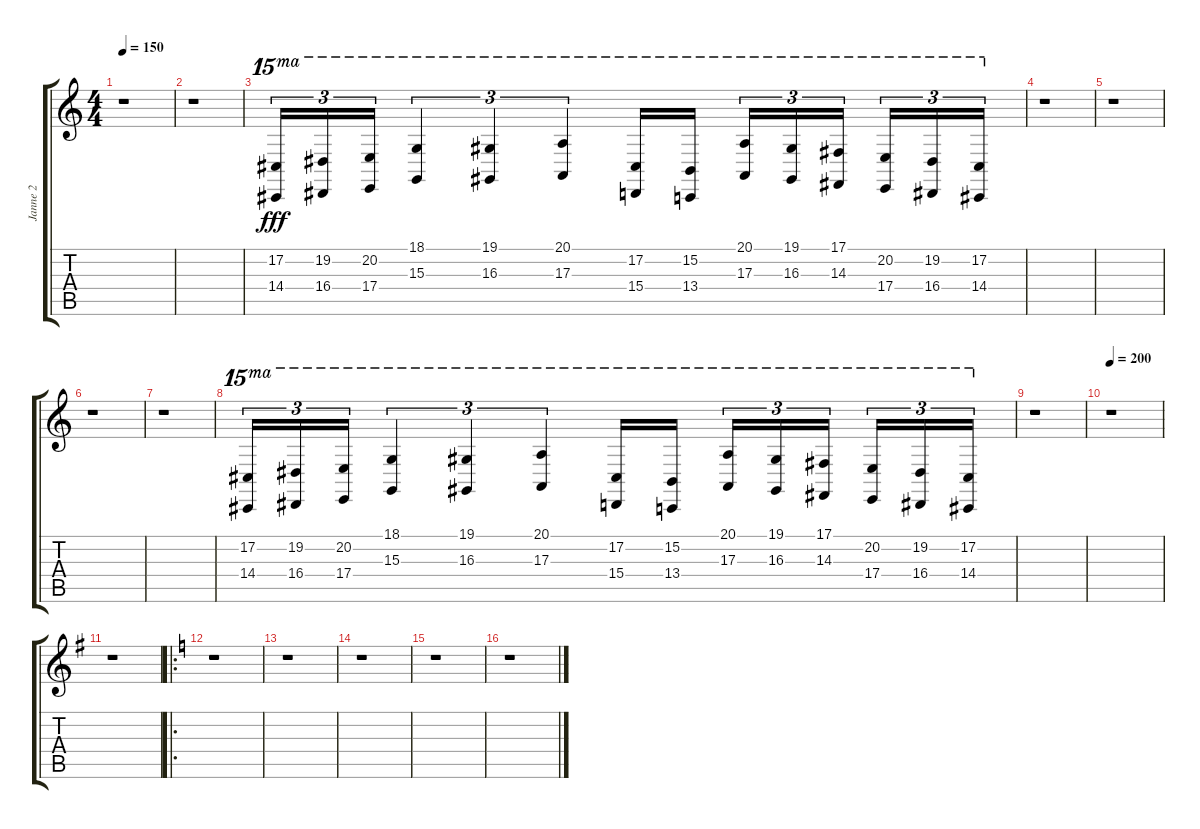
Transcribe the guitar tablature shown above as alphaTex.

\track ("Janne 2" "Janne 2") {instrument orchestrahit}
\staff {score tabs}
\tuning (Db4 Ab3 E3 B2 Gb2 Db2) {hide}
\ts (4 4)
\tempo 150
\clef g2
\ks c
r.1{dy f} |
r.1 |
(17.2 14.4).16{tu (3 2) ot 15ma dy fff} (19.2 16.4).16{tu (3 2) ot 15ma} (20.2 17.4).16{tu (3 2) ot 15ma} (18.1 15.3).4{tu (3 2) ot 15ma} (19.1 16.3).4{tu (3 2) ot 15ma} (20.1 17.3).4{tu (3 2) ot 15ma} (17.2 15.4).16{ot 15ma} (15.2 13.4).16{ot 15ma} (20.1 17.3).16{tu (3 2) ot 15ma} (19.1 16.3).16{tu (3 2) ot 15ma} (17.1 14.3).16{tu (3 2) ot 15ma beam splitsecondary} (20.2 17.4).16{tu (3 2) ot 15ma} (19.2 16.4).16{tu (3 2) ot 15ma} (17.2 14.4).16{tu (3 2) ot 15ma} |
r.1 |
r.1 |
r.1 |
r.1 |
(17.2 14.4).16{tu (3 2) ot 15ma} (19.2 16.4).16{tu (3 2) ot 15ma} (20.2 17.4).16{tu (3 2) ot 15ma} (18.1 15.3).4{tu (3 2) ot 15ma} (19.1 16.3).4{tu (3 2) ot 15ma} (20.1 17.3).4{tu (3 2) ot 15ma} (17.2 15.4).16{ot 15ma} (15.2 13.4).16{ot 15ma} (20.1 17.3).16{tu (3 2) ot 15ma} (19.1 16.3).16{tu (3 2) ot 15ma} (17.1 14.3).16{tu (3 2) ot 15ma beam splitsecondary} (20.2 17.4).16{tu (3 2) ot 15ma} (19.2 16.4).16{tu (3 2) ot 15ma} (17.2 14.4).16{tu (3 2) ot 15ma} |
r.1 |
\tempo 200
r.1 |
\ks g
r.1 |
\ro
\ks c
r.1 |
r.1 |
r.1 |
r.1 |
r.1
